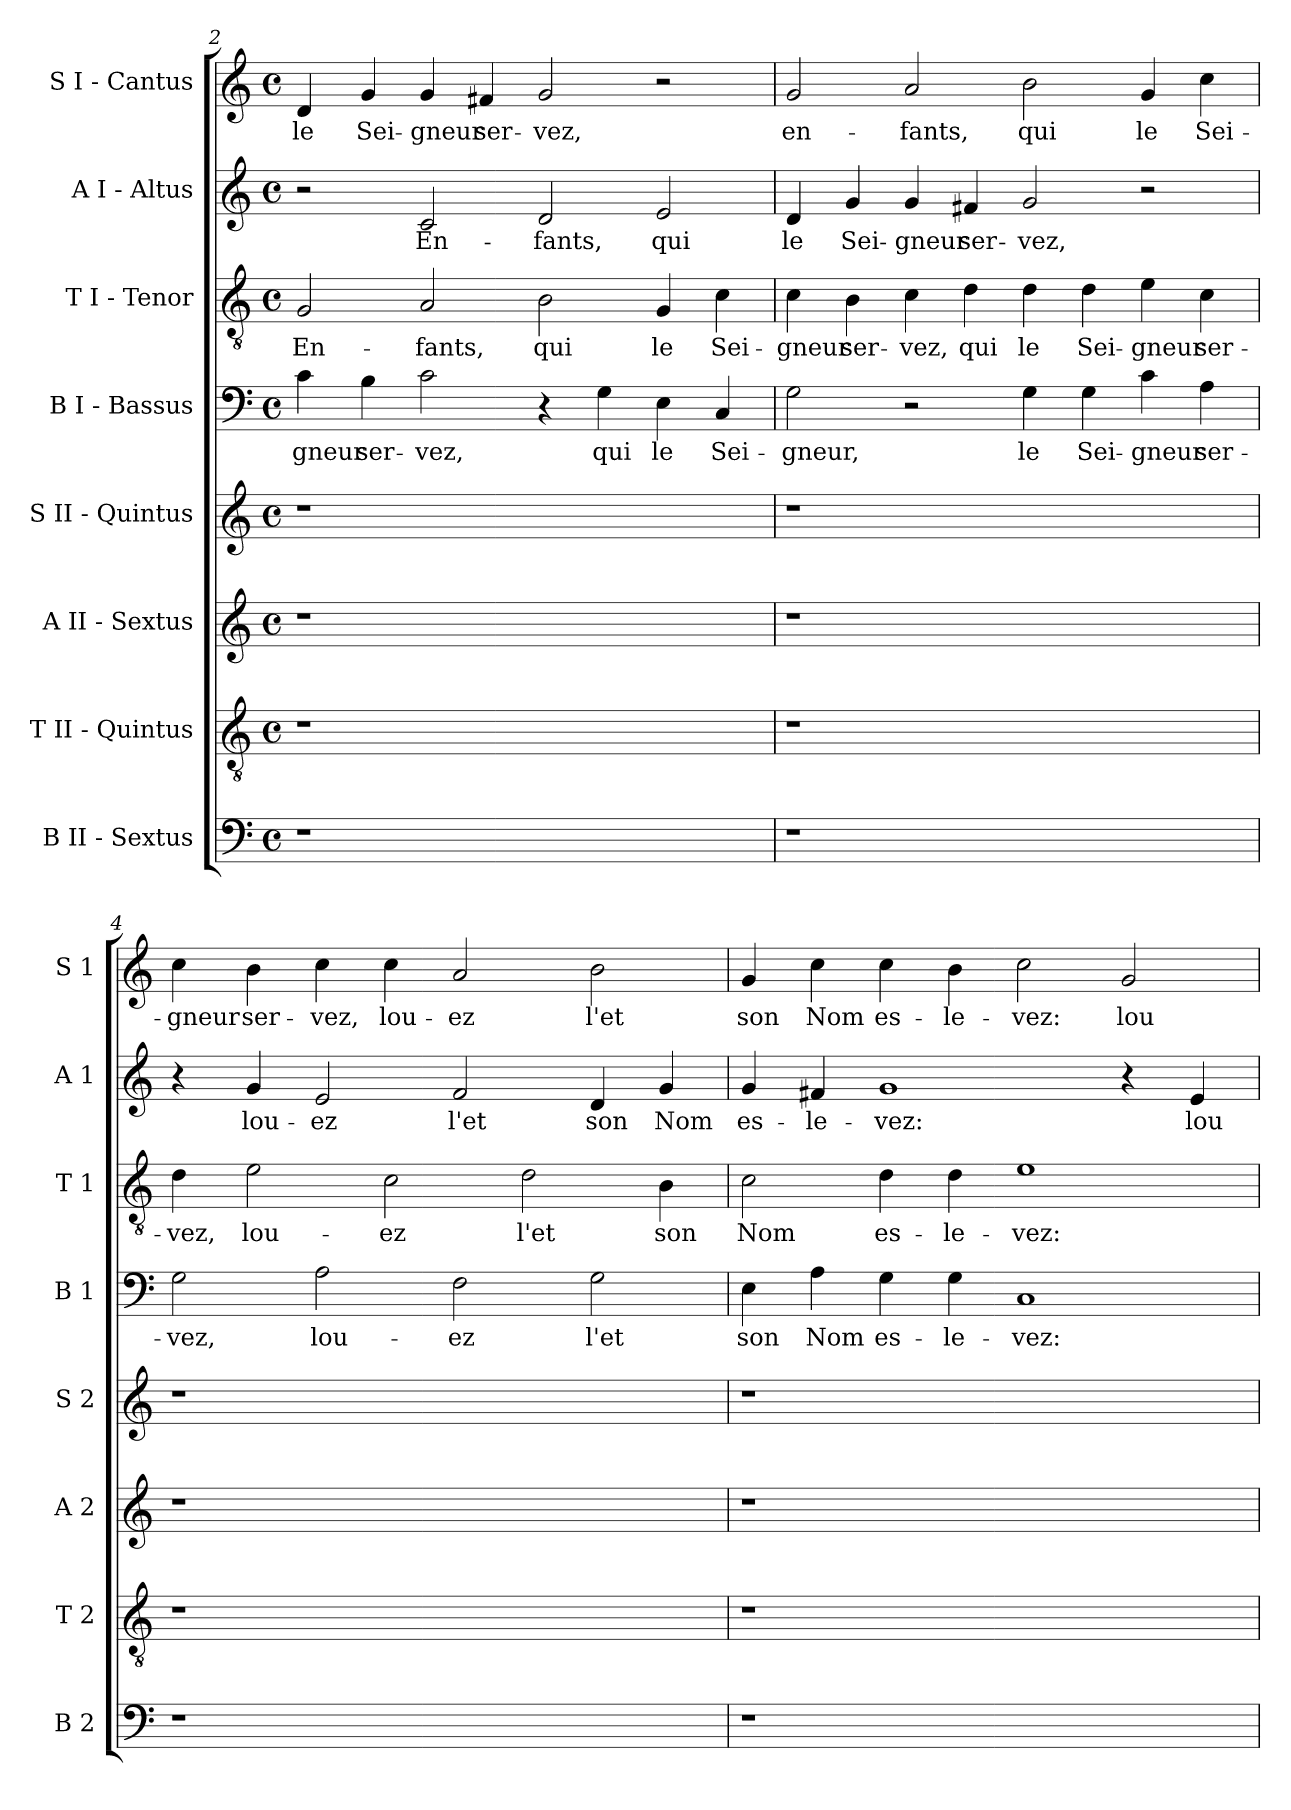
**kern	**kern	**kern	**kern	**kern	**text	**kern	**text	**kern	**text	**kern	**text
*part8	*part7	*part6	*part5	*part4	*part4	*part3	*part3	*part2	*part2	*part1	*part1
*staff8	*staff7	*staff6	*staff5	*staff4	*staff4	*staff3	*staff3	*staff2	*staff2	*staff1	*staff1
*I"B II - Sextus	*I"T II - Quintus	*I"A II - Sextus	*I"S II - Quintus	*I"B I - Bassus	*	*I"T I - Tenor	*	*I"A I - Altus	*	*I"S I - Cantus	*
*I'B 2	*I'T 2	*I'A 2	*I'S 2	*I'B 1	*	*I'T 1	*	*I'A 1	*	*I'S 1	*
*clefF4	*clefGv2	*clefG2	*clefG2	*clefF4	*	*clefGv2	*	*clefG2	*	*clefG2	*
*k[]	*k[]	*k[]	*k[]	*k[]	*	*k[]	*	*k[]	*	*k[]	*
*C:	*C:	*C:	*C:	*C:	*	*C:	*	*C:	*	*C:	*
*M4/4	*M4/4	*M4/4	*M4/4	*M4/4	*	*M4/4	*	*M4/4	*	*M4/4	*
*met(c)	*met(c)	*met(c)	*met(c)	*met(c)	*	*met(c)	*	*met(c)	*	*met(c)	*
=2	=2	=2	=2	=2	=2	=2	=2	=2	=2	=2	=2
!	!	!	!	!	!LO:LY:b	!	!LO:LY:b	!	!	!	!LO:LY:b
1r	1r	1r	1r	4c\	-gneur	2G/	En-	2r	.	4d/	le
!	!	!	!	!	!LO:LY:b	!	!	!	!	!	!LO:LY:b
.	.	.	.	4B\	ser-	.	.	.	.	4g/	Sei-
!	!	!	!	!	!LO:LY:b	!	!LO:LY:b	!	!LO:LY:b	!	!LO:LY:b
.	.	.	.	2c\	-vez,	2A/	-fants,	2c/	En-	4g/	-gneur
!	!	!	!	!	!	!	!	!	!	!	!LO:LY:b
.	.	.	.	.	.	.	.	.	.	4f#X/	ser-
!	!	!	!	!	!	!	!LO:LY:b	!	!LO:LY:b	!	!LO:LY:b
1ryy	1ryy	1ryy	1ryy	4r	.	2B\	qui	2d/	-fants,	2g/	-vez,
!	!	!	!	!	!LO:LY:b	!	!	!	!	!	!
.	.	.	.	4G\	qui	.	.	.	.	.	.
!	!	!	!	!	!LO:LY:b	!	!LO:LY:b	!	!LO:LY:b	!	!
.	.	.	.	4E\	le	4G/	le	2e/	qui	2r	.
!	!	!	!	!	!LO:LY:b	!	!LO:LY:b	!	!	!	!
.	.	.	.	4C/	Sei-	4c\	Sei-	.	.	.	.
=3	=3	=3	=3	=3	=3	=3	=3	=3	=3	=3	=3
!	!	!	!	!	!LO:LY:b	!	!LO:LY:b	!	!LO:LY:b	!	!LO:LY:b
1r	1r	1r	1r	2G\	-gneur,	4c\	-gneur	4d/	le	2g/	en-
!	!	!	!	!	!	!	!LO:LY:b	!	!LO:LY:b	!	!
.	.	.	.	.	.	4B\	ser-	4g/	Sei-	.	.
!	!	!	!	!	!	!	!LO:LY:b	!	!LO:LY:b	!	!LO:LY:b
.	.	.	.	2r	.	4c\	-vez,	4g/	-gneur	2a/	-fants,
!	!	!	!	!	!	!	!LO:LY:b	!	!LO:LY:b	!	!
.	.	.	.	.	.	4d\	qui	4f#X/	ser-	.	.
!	!	!	!	!	!LO:LY:b	!	!LO:LY:b	!	!LO:LY:b	!	!LO:LY:b
1ryy	1ryy	1ryy	1ryy	4G\	le	4d\	le	2g/	-vez,	2b\	qui
!	!	!	!	!	!LO:LY:b	!	!LO:LY:b	!	!	!	!
.	.	.	.	4G\	Sei-	4d\	Sei-	.	.	.	.
!	!	!	!	!	!LO:LY:b	!	!LO:LY:b	!	!	!	!LO:LY:b
.	.	.	.	4c\	-gneur	4e\	-gneur	2r	.	4g/	le
!	!	!	!	!	!LO:LY:b	!	!LO:LY:b	!	!	!	!LO:LY:b
.	.	.	.	4A\	ser-	4c\	ser-	.	.	4cc\	Sei-
!!LO:PB:g=z
=4	=4	=4	=4	=4	=4	=4	=4	=4	=4	=4	=4
!	!	!	!	!	!LO:LY:b	!	!LO:LY:b	!	!	!	!LO:LY:b
1r	1r	1r	1r	2G\	-vez,	4d\	-vez,	4r	.	4cc\	-gneur
!	!	!	!	!	!	!	!LO:LY:b	!	!LO:LY:b	!	!LO:LY:b
.	.	.	.	.	.	2e\	lou-	4g/	lou-	4b\	ser-
!	!	!	!	!	!LO:LY:b	!	!	!	!LO:LY:b	!	!LO:LY:b
.	.	.	.	2A\	lou-	.	.	2e/	-ez	4cc\	-vez,
!	!	!	!	!	!	!	!LO:LY:b	!	!	!	!LO:LY:b
.	.	.	.	.	.	2c\	-ez	.	.	4cc\	lou-
!	!	!	!	!	!LO:LY:b	!	!	!	!LO:LY:b	!	!LO:LY:b
1ryy	1ryy	1ryy	1ryy	2F\	-ez	.	.	2f/	l'et	2a/	-ez
!	!	!	!	!	!	!	!LO:LY:b	!	!	!	!
.	.	.	.	.	.	2d\	l'et	.	.	.	.
!	!	!	!	!	!LO:LY:b	!	!	!	!LO:LY:b	!	!LO:LY:b
.	.	.	.	2G\	l'et	.	.	4d/	son	2b\	l'et
!	!	!	!	!	!	!	!LO:LY:b	!	!LO:LY:b	!	!
.	.	.	.	.	.	4B\	son	4g/	Nom	.	.
=5	=5	=5	=5	=5	=5	=5	=5	=5	=5	=5	=5
!	!	!	!	!	!LO:LY:b	!	!LO:LY:b	!	!LO:LY:b	!	!LO:LY:b
1r	1r	1r	1r	4E\	son	2c\	Nom	4g/	es-	4g/	son
!	!	!	!	!	!LO:LY:b	!	!	!	!LO:LY:b	!	!LO:LY:b
.	.	.	.	4A\	Nom	.	.	4f#X/	-le-	4cc\	Nom
!	!	!	!	!	!LO:LY:b	!	!LO:LY:b	!	!LO:LY:b	!	!LO:LY:b
.	.	.	.	4G\	es-	4d\	es-	1g	-vez:	4cc\	es-
!	!	!	!	!	!LO:LY:b	!	!LO:LY:b	!	!	!	!LO:LY:b
.	.	.	.	4G\	-le-	4d\	-le-	.	.	4b\	-le-
!	!	!	!	!	!LO:LY:b	!	!LO:LY:b	!	!	!	!LO:LY:b
1ryy	1ryy	1ryy	1ryy	1C	-vez:	1e	-vez:	.	.	2cc\	-vez:
!	!	!	!	!	!	!	!	!	!	!	!LO:LY:b
.	.	.	.	.	.	.	.	4r	.	2g/	lou-
!	!	!	!	!	!	!	!	!	!LO:LY:b	!	!
.	.	.	.	.	.	.	.	4e/	lou-	.	.
=	=	=	=	=	=	=	=	=	=	=	=
*-	*-	*-	*-	*-	*-	*-	*-	*-	*-	*-	*-
